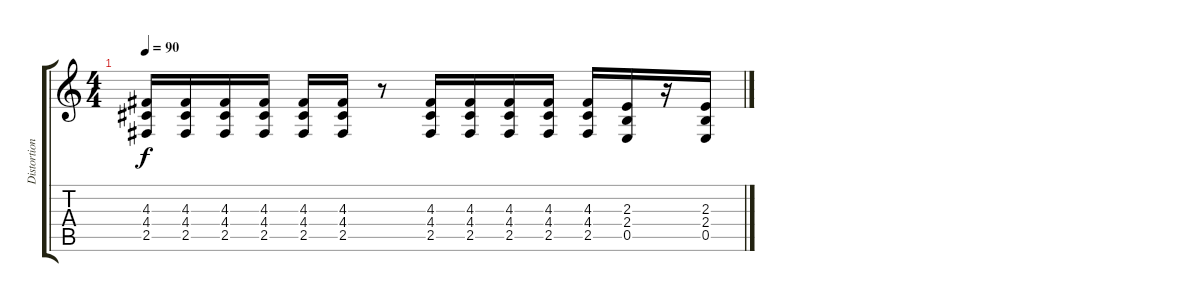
\track ("Distortion Guitar" "Distortion") {instrument distortionguitar}
\staff {score tabs}
\tuning (B3 Gb3 D3 A2 E2 B1) {hide}
\ts (4 4)
\tempo 90
\clef g2
\ks c
(4.3 4.4 2.5).16{dy f} (4.3 4.4 2.5).16 (4.3 4.4 2.5).16 (4.3 4.4 2.5).16 (4.3 4.4 2.5).16 (4.3 4.4 2.5).16 r.8 (4.3 4.4 2.5).16 (4.3 4.4 2.5).16 (4.3 4.4 2.5).16 (4.3 4.4 2.5).16 (4.3 4.4 2.5).16 (2.3 2.4 0.5).16 r.16 (2.3 2.4 0.5).16
